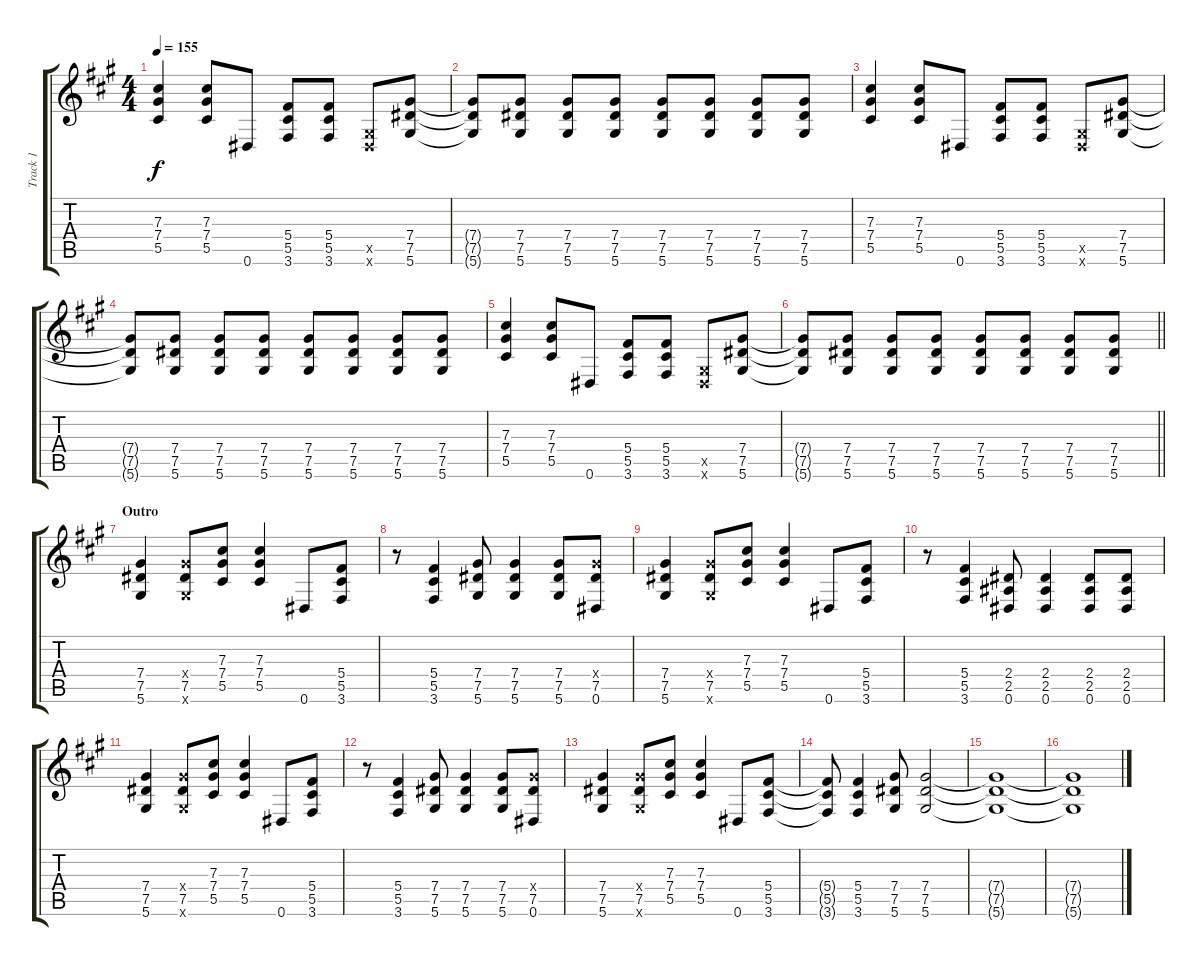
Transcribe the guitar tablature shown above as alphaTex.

\track ("Track 1" "Track 1") {instrument distortionguitar}
\staff {score tabs}
\tuning (Eb4 Bb3 Gb3 Db3 Ab2 Eb2) {hide}
\ts (4 4)
\tempo 155
\clef g2
\ks a
(7.3 7.4 5.5).4{dy f} (7.3 7.4 5.5).8 0.6.8 (5.4 5.5 3.6).8 (5.4 5.5 3.6).8 (0.5{x} 0.6{x}).8 (7.4 7.5 5.6).8 |
(7.4{t} 7.5{t} 5.6{t}).8 (7.4 7.5 5.6).8 (7.4 7.5 5.6).8 (7.4 7.5 5.6).8 (7.4 7.5 5.6).8 (7.4 7.5 5.6).8 (7.4 7.5 5.6).8 (7.4 7.5 5.6).8 |
(7.3 7.4 5.5).4 (7.3 7.4 5.5).8 0.6.8 (5.4 5.5 3.6).8 (5.4 5.5 3.6).8 (0.5{x} 0.6{x}).8 (7.4 7.5 5.6).8 |
(7.4{t} 7.5{t} 5.6{t}).8 (7.4 7.5 5.6).8 (7.4 7.5 5.6).8 (7.4 7.5 5.6).8 (7.4 7.5 5.6).8 (7.4 7.5 5.6).8 (7.4 7.5 5.6).8 (7.4 7.5 5.6).8 |
(7.3 7.4 5.5).4 (7.3 7.4 5.5).8 0.6.8 (5.4 5.5 3.6).8 (5.4 5.5 3.6).8 (0.5{x} 0.6{x}).8 (7.4 7.5 5.6).8 |
\barLineRight lightlight
(7.4{t} 7.5{t} 5.6{t}).8 (7.4 7.5 5.6).8 (7.4 7.5 5.6).8 (7.4 7.5 5.6).8 (7.4 7.5 5.6).8 (7.4 7.5 5.6).8 (7.4 7.5 5.6).8 (7.4 7.5 5.6).8 |
\section ("" "Outro")
(7.4 7.5 5.6).4 (7.4{x} 7.5 5.6{x}).8 (7.3 7.4 5.5).8 (7.3 7.4 5.5).4 0.6.8 (5.4 5.5 3.6).8 |
r.8 (5.4 5.5 3.6).4 (7.4 7.5 5.6).8 (7.4 7.5 5.6).4 (7.4 7.5 5.6).8 (7.4{x} 7.5 0.6).8 |
(7.4 7.5 5.6).4 (7.4{x} 7.5 5.6{x}).8 (7.3 7.4 5.5).8 (7.3 7.4 5.5).4 0.6.8 (5.4 5.5 3.6).8 |
r.8 (5.4 5.5 3.6).4 (2.4 2.5 0.6).8 (2.4 2.5 0.6).4 (2.4 2.5 0.6).8 (2.4 2.5 0.6).8 |
(7.4 7.5 5.6).4 (7.4{x} 7.5 5.6{x}).8 (7.3 7.4 5.5).8 (7.3 7.4 5.5).4 0.6.8 (5.4 5.5 3.6).8 |
r.8 (5.4 5.5 3.6).4 (7.4 7.5 5.6).8 (7.4 7.5 5.6).4 (7.4 7.5 5.6).8 (7.4{x} 7.5 0.6).8 |
(7.4 7.5 5.6).4 (7.4{x} 7.5 5.6{x}).8 (7.3 7.4 5.5).8 (7.3 7.4 5.5).4 0.6.8 (5.4 5.5 3.6).8 |
(5.4{t} 5.5{t} 3.6{t}).8 (5.4 5.5 3.6).4 (7.4 7.5 5.6).8 (7.4 7.5 5.6).2 |
(7.4{t} 7.5{t} 5.6{t}).1 |
(7.4{t} 7.5{t} 5.6{t}).1
